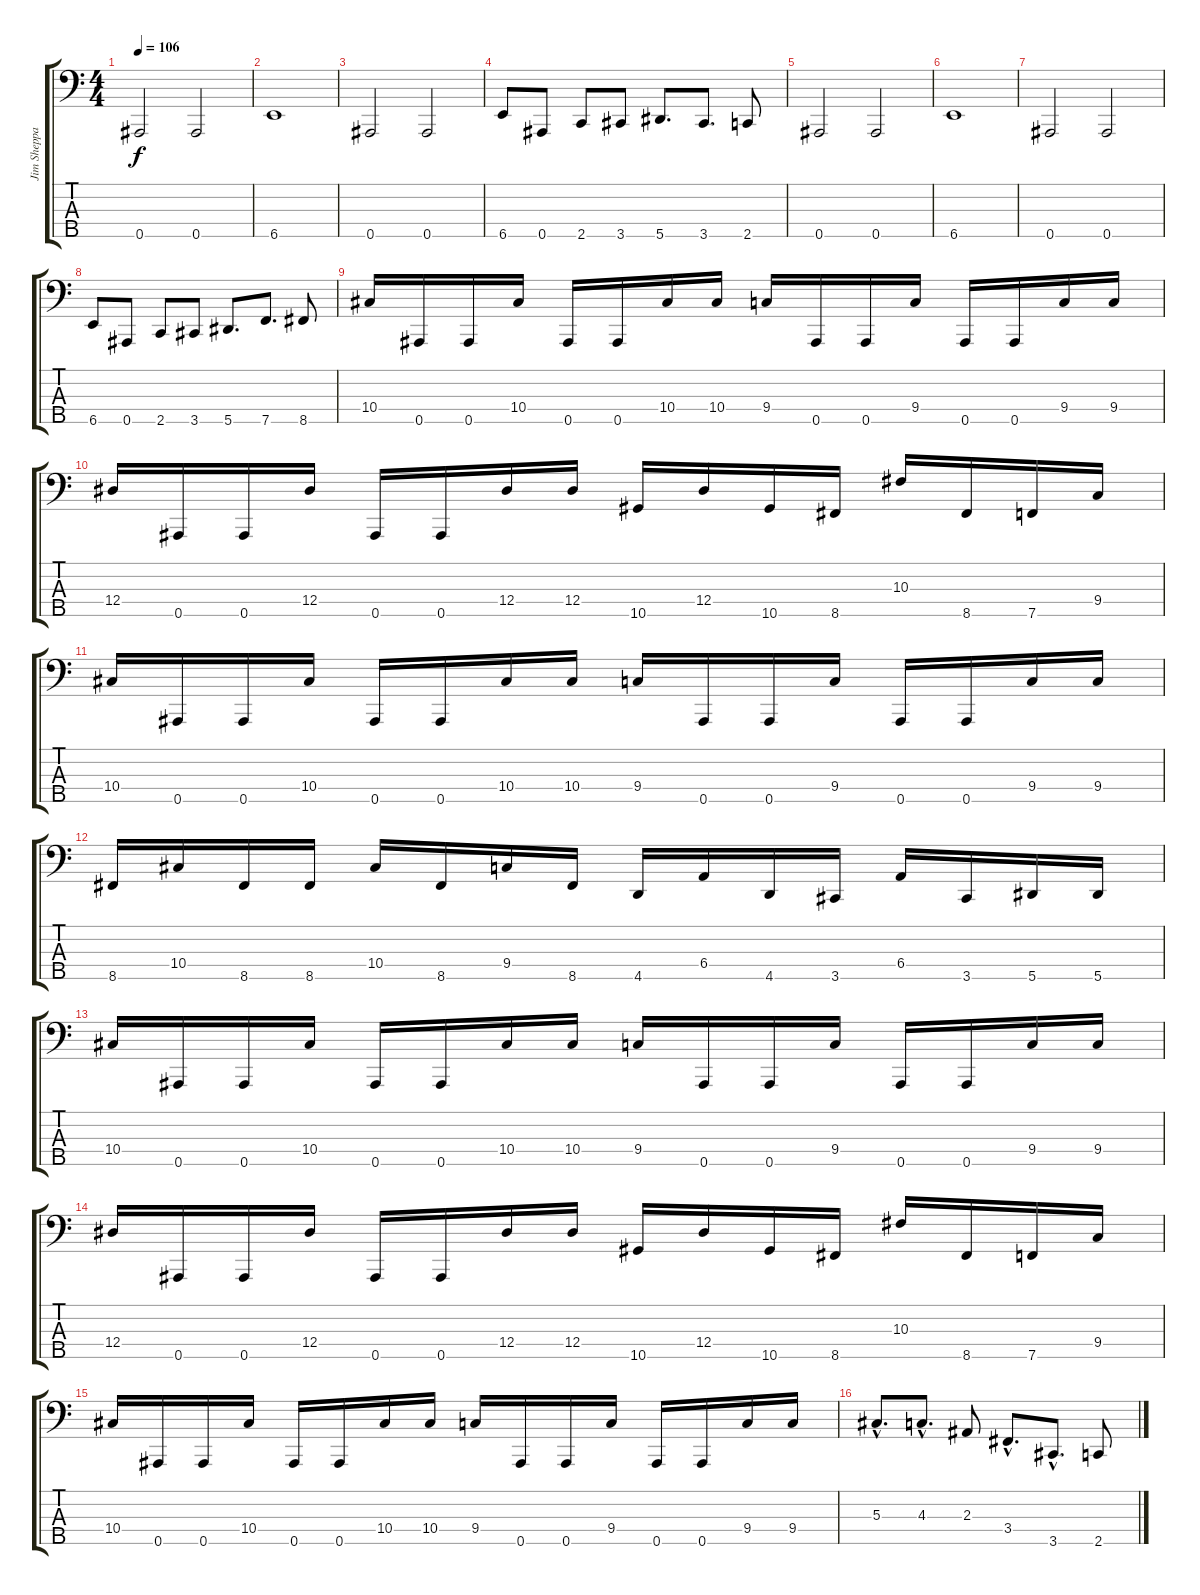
\track ("Jim Sheppard" "Jim Sheppa") {instrument electricbasspick}
\staff {score tabs}
\tuning (Gb2 Db2 Ab1 Eb1 Bb0) {hide}
\ts (4 4)
\tempo 106
\clef f4
\ks c
0.5.2{dy f instrument electricbasspick} 0.5.2 |
6.5.1 |
0.5.2 0.5.2 |
6.5.8 0.5.8 2.5.8 3.5.8 5.5.8{d} 3.5.8{d} 2.5.8 |
0.5.2 0.5.2 |
6.5.1 |
0.5.2 0.5.2 |
6.5.8 0.5.8 2.5.8 3.5.8 5.5.8{d} 7.5.8{d} 8.5.8 |
10.4.16 0.5.16 0.5.16 10.4.16 0.5.16 0.5.16 10.4.16 10.4.16 9.4.16 0.5.16 0.5.16 9.4.16 0.5.16 0.5.16 9.4.16 9.4.16 |
12.4.16 0.5.16 0.5.16 12.4.16 0.5.16 0.5.16 12.4.16 12.4.16 10.5.16 12.4.16 10.5.16 8.5.16 10.3.16 8.5.16 7.5.16 9.4.16 |
10.4.16 0.5.16 0.5.16 10.4.16 0.5.16 0.5.16 10.4.16 10.4.16 9.4.16 0.5.16 0.5.16 9.4.16 0.5.16 0.5.16 9.4.16 9.4.16 |
8.5.16 10.4.16 8.5.16 8.5.16 10.4.16 8.5.16 9.4.16 8.5.16 4.5.16 6.4.16 4.5.16 3.5.16 6.4.16 3.5.16 5.5.16 5.5.16 |
10.4.16 0.5.16 0.5.16 10.4.16 0.5.16 0.5.16 10.4.16 10.4.16 9.4.16 0.5.16 0.5.16 9.4.16 0.5.16 0.5.16 9.4.16 9.4.16 |
12.4.16 0.5.16 0.5.16 12.4.16 0.5.16 0.5.16 12.4.16 12.4.16 10.5.16 12.4.16 10.5.16 8.5.16 10.3.16 8.5.16 7.5.16 9.4.16 |
10.4.16 0.5.16 0.5.16 10.4.16 0.5.16 0.5.16 10.4.16 10.4.16 9.4.16 0.5.16 0.5.16 9.4.16 0.5.16 0.5.16 9.4.16 9.4.16 |
5.3{hac}.8{d} 4.3{hac}.8{d} 2.3.8 3.4{hac}.8{d} 3.5{hac}.8{d} 2.5.8
